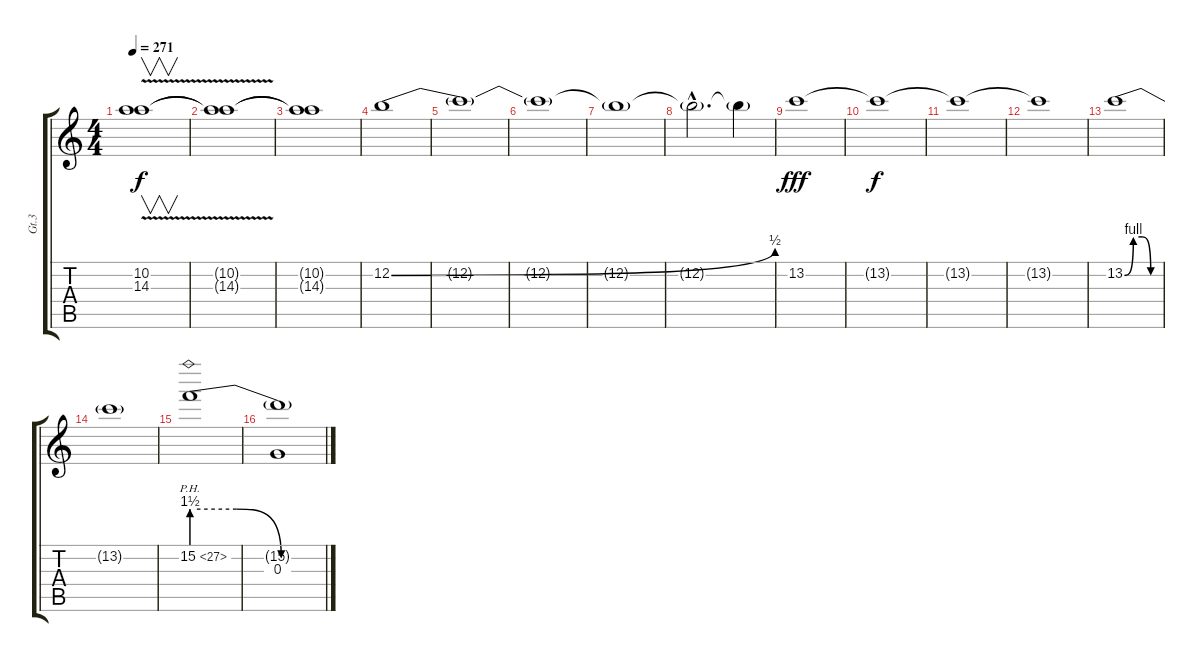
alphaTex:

\track ("Gt.3" "Gt.3") {instrument distortionguitar}
\staff {score tabs}
\tuning (E4 B3 G3 D3 A2 E2) {hide}
\ts (4 4)
\tempo 271
\clef g2
\ks c
(10.2{v} 14.3{t}).1{v dy f} |
(10.2{t} 14.3{t}).1 |
(10.2{t} 14.3{t}).1 |
12.2{be (bend 0 0 60 2)}.1{volume 12} |
12.2{t}.1 |
12.2{t}.1 |
12.2{t}.1 |
12.2{hac t}.2{d} 12.2{t}.4{volume 3} |
13.2.1{dy fff volume 16} |
13.2{t}.1{dy f} |
13.2{t}.1{volume 6} |
13.2{t}.1 |
13.2{be (custom 0 0 15 4 30 4 45 0 60 0)}.1{volume 16} |
13.2{t}.1 |
15.2{be (custom 0 6 20 6 40 0 60 0) ph 12}.1 |
(15.2{t} 0.3).1
